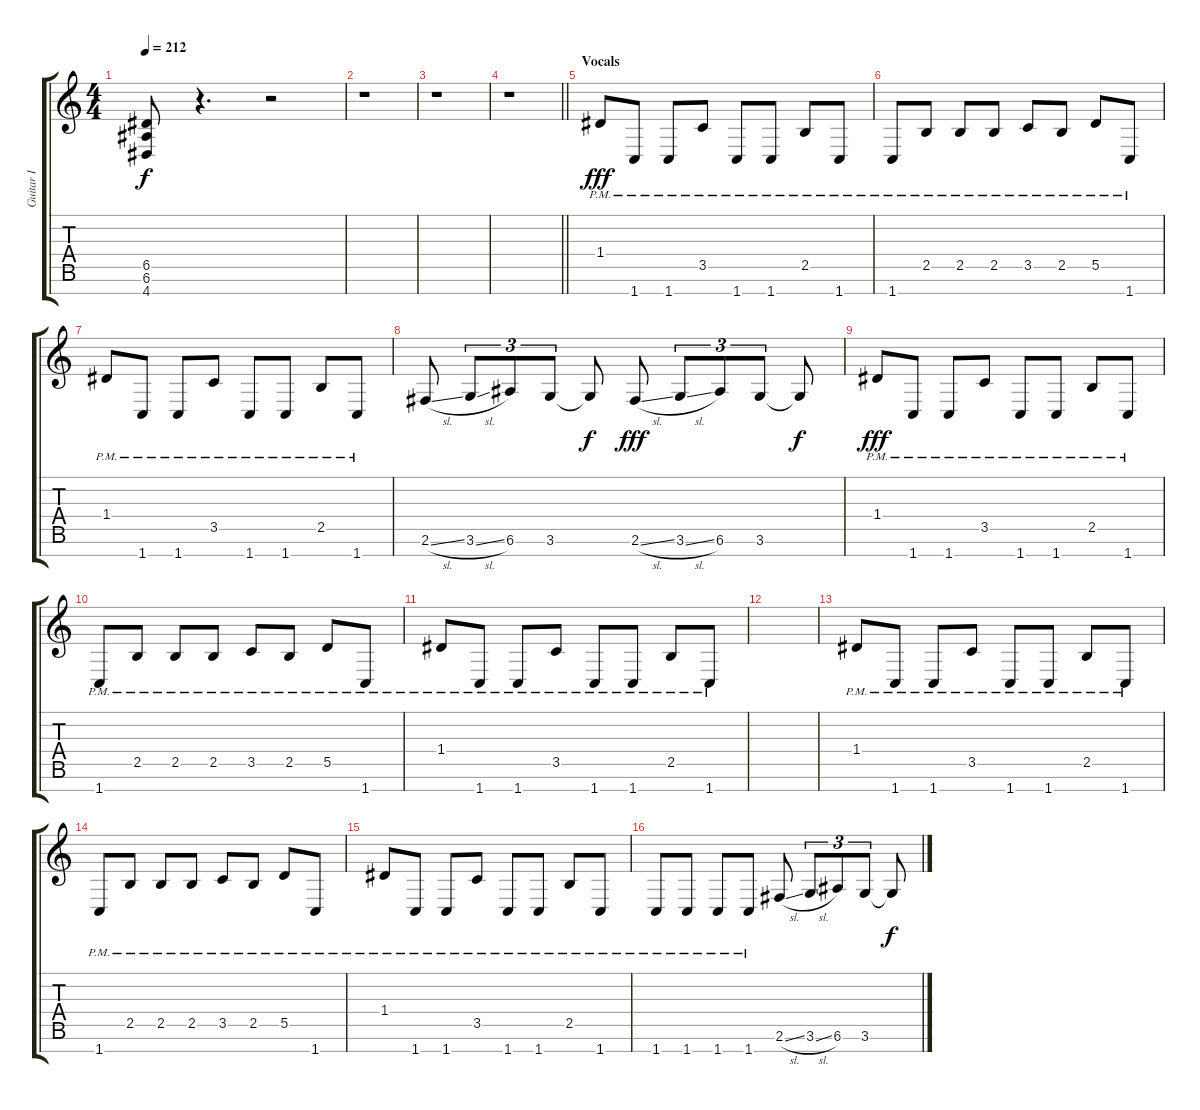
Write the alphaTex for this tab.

\track ("Guitar I" "Guitar I") {instrument distortionguitar}
\staff {score tabs}
\tuning (E4 B3 G3 D3 A2 E2 B1) {hide}
\ts (4 4)
\tempo 212
\clef g2
\ks c
(6.5 6.6 4.7).8{dy f} r.4{d} r.2 |
r.1 |
r.1 |
\barLineRight lightlight
r.1 |
\section ("" "Vocals")
1.4{pm}.8{dy fff} 1.7{pm}.8 1.7{pm}.8 3.5{pm}.8 1.7{pm}.8 1.7{pm}.8 2.5{pm}.8 1.7{pm}.8 |
1.7{pm}.8 2.5{pm}.8 2.5{pm}.8 2.5{pm}.8 3.5{pm}.8 2.5{pm}.8 5.5{pm}.8 1.7{pm}.8 |
1.4{pm}.8 1.7{pm}.8 1.7{pm}.8 3.5{pm}.8 1.7{pm}.8 1.7{pm}.8 2.5{pm}.8 1.7{pm}.8 |
2.6{sl}.8 3.6{sl}.8{tu (3 2)} 6.6.8{tu (3 2)} 3.6.8{tu (3 2)} 3.6{t}.8{dy f} 2.6{sl}.8{dy fff} 3.6{sl}.8{tu (3 2)} 6.6.8{tu (3 2)} 3.6.8{tu (3 2)} 3.6{t}.8{dy f} |
1.4{pm}.8{dy fff} 1.7{pm}.8 1.7{pm}.8 3.5{pm}.8 1.7{pm}.8 1.7{pm}.8 2.5{pm}.8 1.7{pm}.8 |
1.7{pm}.8 2.5{pm}.8 2.5{pm}.8 2.5{pm}.8 3.5{pm}.8 2.5{pm}.8 5.5{pm}.8 1.7{pm}.8 |
1.4{pm}.8 1.7{pm}.8 1.7{pm}.8 3.5{pm}.8 1.7{pm}.8 1.7{pm}.8 2.5{pm}.8 1.7{pm}.8 |
|
1.4{pm}.8 1.7{pm}.8 1.7{pm}.8 3.5{pm}.8 1.7{pm}.8 1.7{pm}.8 2.5{pm}.8 1.7{pm}.8 |
1.7{pm}.8 2.5{pm}.8 2.5{pm}.8 2.5{pm}.8 3.5{pm}.8 2.5{pm}.8 5.5{pm}.8 1.7{pm}.8 |
1.4{pm}.8 1.7{pm}.8 1.7{pm}.8 3.5{pm}.8 1.7{pm}.8 1.7{pm}.8 2.5{pm}.8 1.7{pm}.8 |
1.7{pm}.8 1.7{pm}.8 1.7{pm}.8 1.7{pm}.8 2.6{sl}.8 3.6{sl}.8{tu (3 2)} 6.6.8{tu (3 2)} 3.6.8{tu (3 2)} 3.6{t}.8{dy f}
